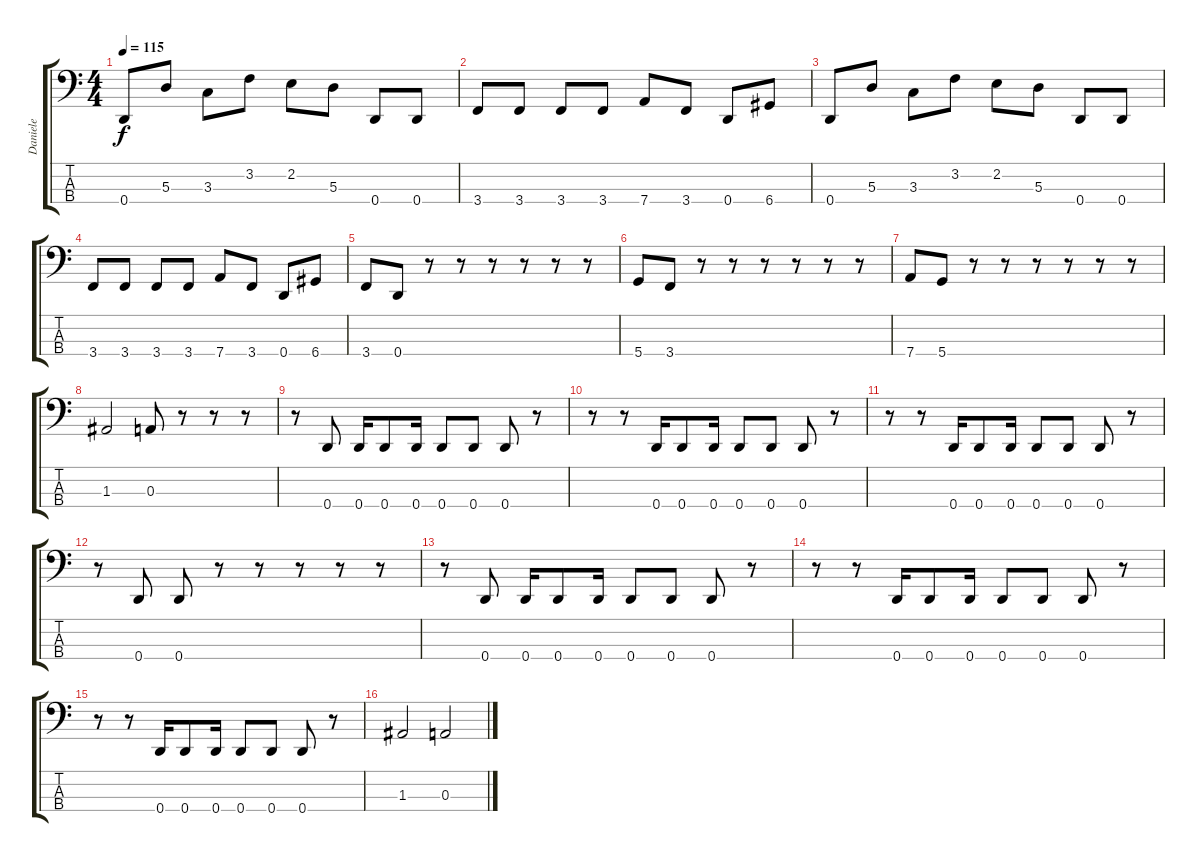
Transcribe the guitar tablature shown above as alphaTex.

\track ("Daniele" "Daniele") {instrument electricbassfinger}
\staff {score tabs}
\tuning (G2 D2 A1 D1) {hide}
\ts (4 4)
\tempo 115
\clef f4
\ks c
0.4.8{dy f} 5.3.8 3.3.8 3.2.8 2.2.8 5.3.8 0.4.8 0.4.8 |
3.4.8 3.4.8 3.4.8 3.4.8 7.4.8 3.4.8 0.4.8 6.4.8 |
0.4.8 5.3.8 3.3.8 3.2.8 2.2.8 5.3.8 0.4.8 0.4.8 |
3.4.8 3.4.8 3.4.8 3.4.8 7.4.8 3.4.8 0.4.8 6.4.8 |
3.4.8 0.4.8 r.8 r.8 r.8 r.8 r.8 r.8 |
5.4.8 3.4.8 r.8 r.8 r.8 r.8 r.8 r.8 |
7.4.8 5.4.8 r.8 r.8 r.8 r.8 r.8 r.8 |
1.3.2 0.3.8 r.8 r.8 r.8 |
r.8 0.4.8 0.4.16 0.4.8 0.4.16 0.4.8 0.4.8 0.4.8 r.8 |
r.8 r.8 0.4.16 0.4.8 0.4.16 0.4.8 0.4.8 0.4.8 r.8 |
r.8 r.8 0.4.16 0.4.8 0.4.16 0.4.8 0.4.8 0.4.8 r.8 |
r.8 0.4.8 0.4.8 r.8 r.8 r.8 r.8 r.8 |
r.8 0.4.8 0.4.16 0.4.8 0.4.16 0.4.8 0.4.8 0.4.8 r.8 |
r.8 r.8 0.4.16 0.4.8 0.4.16 0.4.8 0.4.8 0.4.8 r.8 |
r.8 r.8 0.4.16 0.4.8 0.4.16 0.4.8 0.4.8 0.4.8 r.8 |
1.3.2 0.3.2
